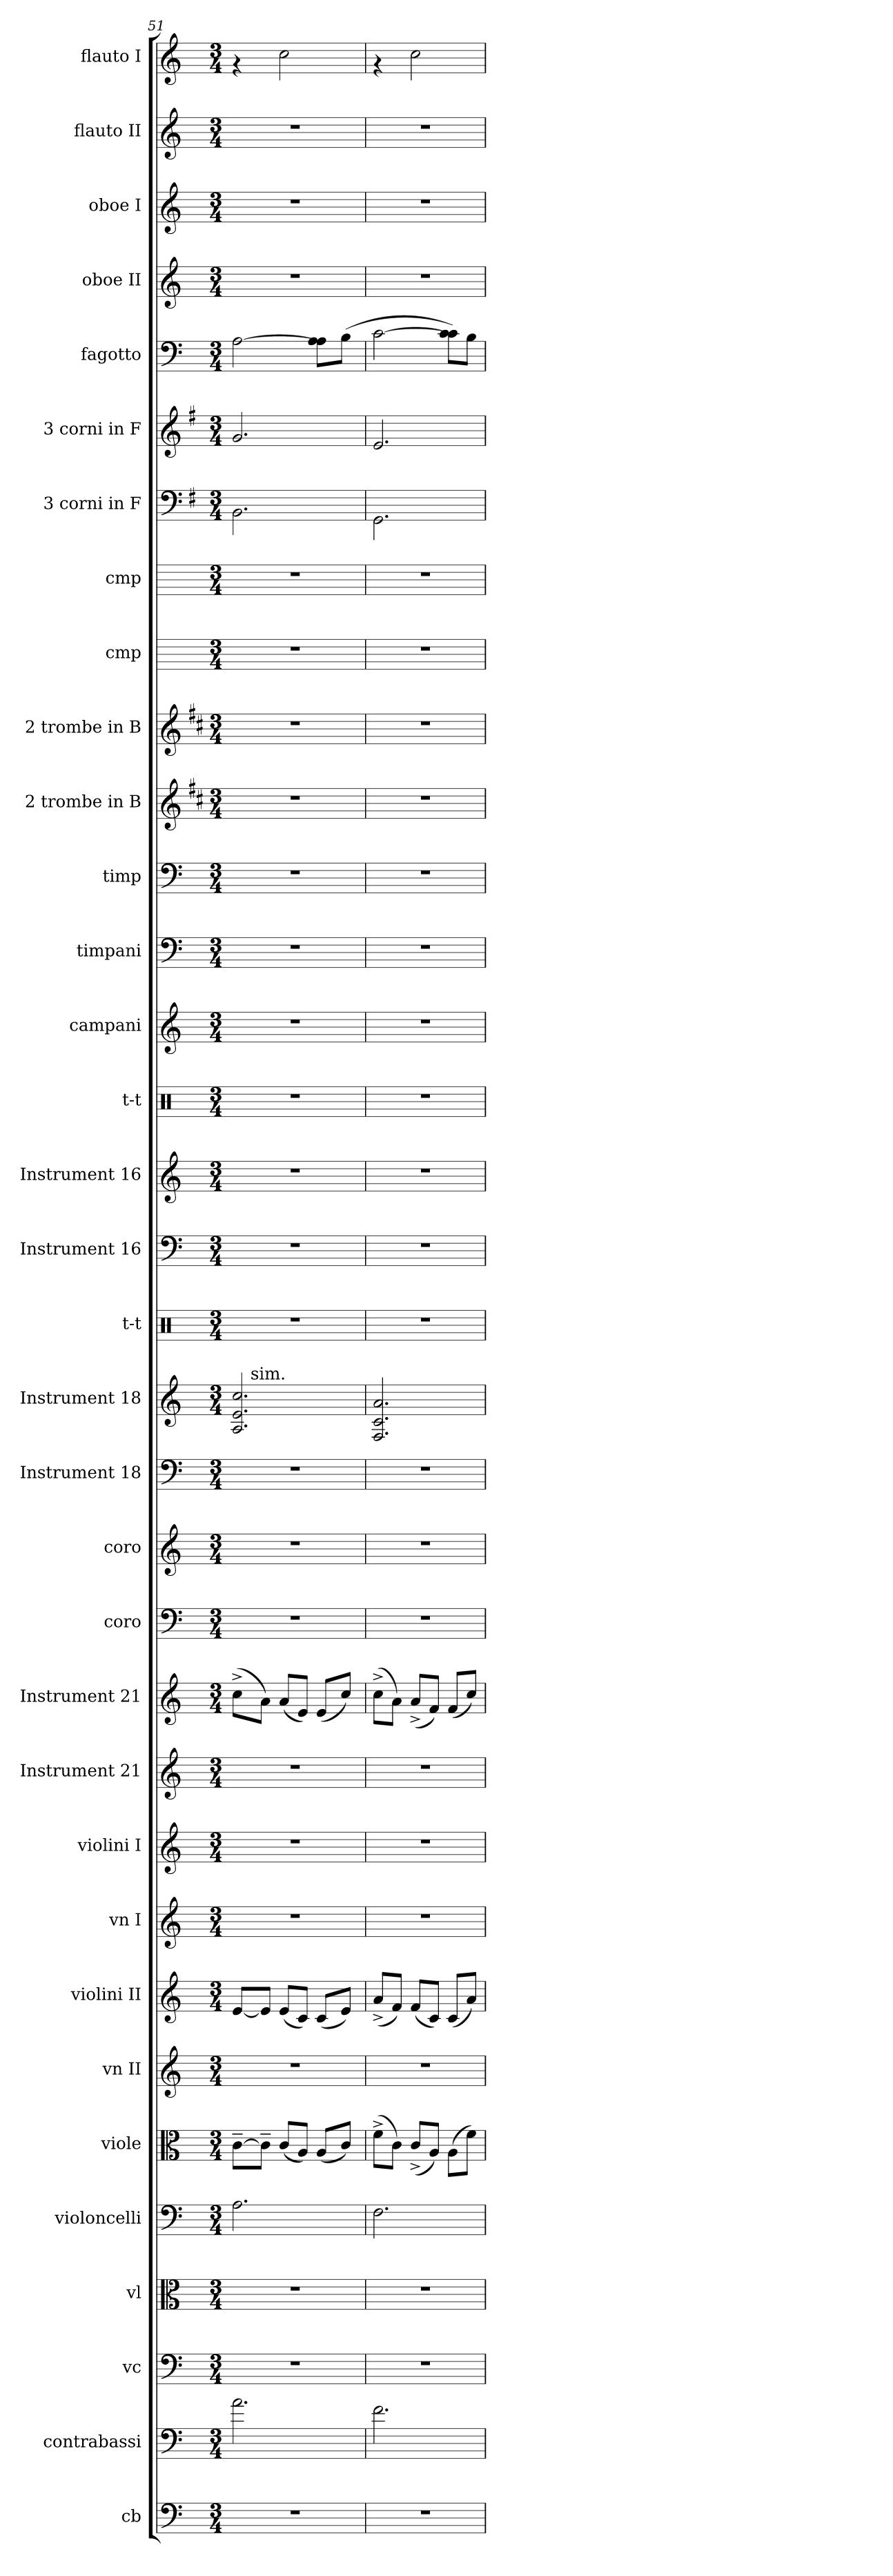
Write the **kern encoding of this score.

**kern	**kern	**kern	**kern	**kern	**kern	**kern	**kern	**kern	**kern	**kern	**kern	**kern	**kern	**kern	**kern	**kern	**kern	**kern	**kern	**kern	**kern	**kern	**kern	**kern	**kern	**kern	**kern	**kern	**kern	**kern	**kern	**kern	**kern
*part34	*part33	*part32	*part31	*part30	*part29	*part28	*part27	*part26	*part25	*part24	*part23	*part22	*part21	*part20	*part19	*part18	*part17	*part16	*part15	*part14	*part13	*part12	*part11	*part10	*part9	*part8	*part7	*part6	*part5	*part4	*part3	*part2	*part1
*staff34	*staff33	*staff32	*staff31	*staff30	*staff29	*staff28	*staff27	*staff26	*staff25	*staff24	*staff23	*staff22	*staff21	*staff20	*staff19	*staff18	*staff17	*staff16	*staff15	*staff14	*staff13	*staff12	*staff11	*staff10	*staff9	*staff8	*staff7	*staff6	*staff5	*staff4	*staff3	*staff2	*staff1
*I"cb	*I"contrabassi	*I"vc	*I"vl	*I"violoncelli	*I"viole	*I"vn II	*I"violini II	*I"vn I	*I"violini I	*I"Instrument 21	*I"Instrument 21	*I"coro	*I"coro	*I"Instrument 18	*I"Instrument 18	*I"t-t	*I"Instrument 16	*I"Instrument 16	*I"t-t	*I"campani	*I"timpani	*I"timp	*I"2 trombe  in B	*I"2 trombe  in B	*I"cmp	*I"cmp	*I"3 corni  in F	*I"3 corni  in F	*I"fagotto	*I"oboe II	*I"oboe I	*I"flauto II	*I"flauto I
*I'cb	*I'cb	*I'vc	*I'vl	*I'vc	*I'vl	*I'vn II	*I'vn II	*I'vn I	*I'vn I	*	*	*	*	*	*	*	*	*	*I't-t	*I'cmp	*I'timp	*I'timp	*	*	*	*	*	*	*I'fag	*I'ob II	*I'ob I	*I'fl II	*I'fl I
*clefF4	*clefF4	*clefF4	*clefC3	*clefF4	*clefC3	*clefG2	*clefG2	*clefG2	*clefG2	*clefG2	*clefG2	*clefF4	*clefG2	*clefF4	*clefG2	*clefX	*clefF4	*clefG2	*clefX	*clefG2	*clefF4	*clefF4	*clefG2	*clefG2	*	*	*clefF4	*clefG2	*clefF4	*clefG2	*clefG2	*clefG2	*clefG2
*	*ITrd7c12	*	*	*	*	*	*	*	*	*	*	*	*	*	*	*	*	*	*	*	*	*	*ITrd1c2	*ITrd1c2	*ITrd-3c-5	*ITrd1c2	*ITrd4c7	*ITrd4c7	*	*	*	*	*
*k[]	*k[]	*k[]	*k[]	*k[]	*k[]	*k[]	*k[]	*k[]	*k[]	*k[]	*k[]	*k[]	*k[]	*k[]	*k[]	*	*k[]	*k[]	*	*k[]	*k[]	*k[]	*k[]	*k[]	*k[b-]	*k[b-e-]	*k[]	*k[]	*k[]	*k[]	*k[]	*k[]	*k[]
*C:	*C:	*C:	*C:	*C:	*C:	*C:	*C:	*C:	*C:	*C:	*C:	*C:	*C:	*C:	*C:	*	*C:	*C:	*	*C:	*C:	*C:	*C:	*C:	*F:	*B-:	*C:	*C:	*C:	*C:	*C:	*C:	*C:
*M3/4	*M3/4	*M3/4	*M3/4	*M3/4	*M3/4	*M3/4	*M3/4	*M3/4	*M3/4	*M3/4	*M3/4	*M3/4	*M3/4	*M3/4	*M3/4	*M3/4	*M3/4	*M3/4	*M3/4	*M3/4	*M3/4	*M3/4	*M3/4	*M3/4	*M3/4	*M3/4	*M3/4	*M3/4	*M3/4	*M3/4	*M3/4	*M3/4	*M3/4
=51	=51	=51	=51	=51	=51	=51	=51	=51	=51	=51	=51	=51	=51	=51	=51	=51	=51	=51	=51	=51	=51	=51	=51	=51	=51	=51	=51	=51	=51	=51	=51	=51	=51
*	*	*	*	*	*	*	*	*	*	*	*	*	*	*	*^	*	*	*	*	*	*	*	*	*	*	*	*	*	*	*	*	*	*
2.r	2.A\	2.r	2.r	2.A\	[>8c~>\L	2.r	[<8e/L	2.r	2.r	2.r	(>8cc^<\L	2.r	2.r	2.r	2.e/ 2.A/ 2.cc/	16ryy	2.r	2.r	2.r	2.r	2.r	2.r	2.r	2.r	2.r	2.r	2.r	2.EE\	2.c/	[>2A\	2.r	2.r	2.r	4rf
.	.	.	.	.	.	.	.	.	.	.	.	.	.	.	.	64ryy	.	.	.	.	.	.	.	.	.	.	.	.	.	.	.	.	.	.
!	!	!	!	!	!	!	!	!	!	!	!	!	!	!	!	!LO:TX:a:t=sim.	!	!	!	!	!	!	!	!	!	!	!	!	!	!	!	!	!	!
.	.	.	.	.	.	.	.	.	.	.	.	.	.	.	.	2ryy	.	.	.	.	.	.	.	.	.	.	.	.	.	.	.	.	.	.
.	.	.	.	.	8c~>\J]	.	8e/J]	.	.	.	8a\J)	.	.	.	.	.	.	.	.	.	.	.	.	.	.	.	.	.	.	.	.	.	.	.
.	.	.	.	.	(<8c/L	.	(<8e/L	.	.	.	(<8a/L	.	.	.	.	.	.	.	.	.	.	.	.	.	.	.	.	.	.	.	.	.	.	2cc\
.	.	.	.	.	8A/J)	.	8c/J)	.	.	.	8e/J)	.	.	.	.	.	.	.	.	.	.	.	.	.	.	.	.	.	.	.	.	.	.	.
.	.	.	.	.	(<8A/L	.	(<8c/L	.	.	.	(<8e/L	.	.	.	.	.	.	.	.	.	.	.	.	.	.	.	.	.	.	8A\ 8A\]L	.	.	.	.
.	.	.	.	.	.	.	.	.	.	.	.	.	.	.	.	8ryy	.	.	.	.	.	.	.	.	.	.	.	.	.	.	.	.	.	.
.	.	.	.	.	8c/J)	.	8e/J)	.	.	.	8cc/J)	.	.	.	.	.	.	.	.	.	.	.	.	.	.	.	.	.	.	(>8B\J	.	.	.	.
.	.	.	.	.	.	.	.	.	.	.	.	.	.	.	.	32.ryy	.	.	.	.	.	.	.	.	.	.	.	.	.	.	.	.	.	.
*	*	*	*	*	*	*	*	*	*	*	*	*	*	*	*v	*v	*	*	*	*	*	*	*	*	*	*	*	*	*	*	*	*	*	*
=52	=52	=52	=52	=52	=52	=52	=52	=52	=52	=52	=52	=52	=52	=52	=52	=52	=52	=52	=52	=52	=52	=52	=52	=52	=52	=52	=52	=52	=52	=52	=52	=52	=52
2.r	2.F\	2.r	2.r	2.F\	(>8f^<\L	2.r	(<8a^>/L	2.r	2.r	2.r	(>8cc^<\L	2.r	2.r	2.r	2.c/ 2.F/ 2.a/	2.r	2.r	2.r	2.r	2.r	2.r	2.r	2.r	2.r	2.r	2.r	2.CC\	2.A/	[>2c\	2.r	2.r	2.r	4rf
.	.	.	.	.	8c\J)	.	8f/J)	.	.	.	8a\J)	.	.	.	.	.	.	.	.	.	.	.	.	.	.	.	.	.	.	.	.	.	.
.	.	.	.	.	(<8c^>/L	.	(<8f/L	.	.	.	(<8a^>/L	.	.	.	.	.	.	.	.	.	.	.	.	.	.	.	.	.	.	.	.	.	2cc\
.	.	.	.	.	8A/J)	.	8c/J)	.	.	.	8f/J)	.	.	.	.	.	.	.	.	.	.	.	.	.	.	.	.	.	.	.	.	.	.
.	.	.	.	.	(>8A\L	.	(<8c/L	.	.	.	(<8f/L	.	.	.	.	.	.	.	.	.	.	.	.	.	.	.	.	.	8c\ 8c\]L)	.	.	.	.
.	.	.	.	.	8f\J)	.	8a/J)	.	.	.	8cc/J)	.	.	.	.	.	.	.	.	.	.	.	.	.	.	.	.	.	8B\J	.	.	.	.
=	=	=	=	=	=	=	=	=	=	=	=	=	=	=	=	=	=	=	=	=	=	=	=	=	=	=	=	=	=	=	=	=	=
*-	*-	*-	*-	*-	*-	*-	*-	*-	*-	*-	*-	*-	*-	*-	*-	*-	*-	*-	*-	*-	*-	*-	*-	*-	*-	*-	*-	*-	*-	*-	*-	*-	*-
